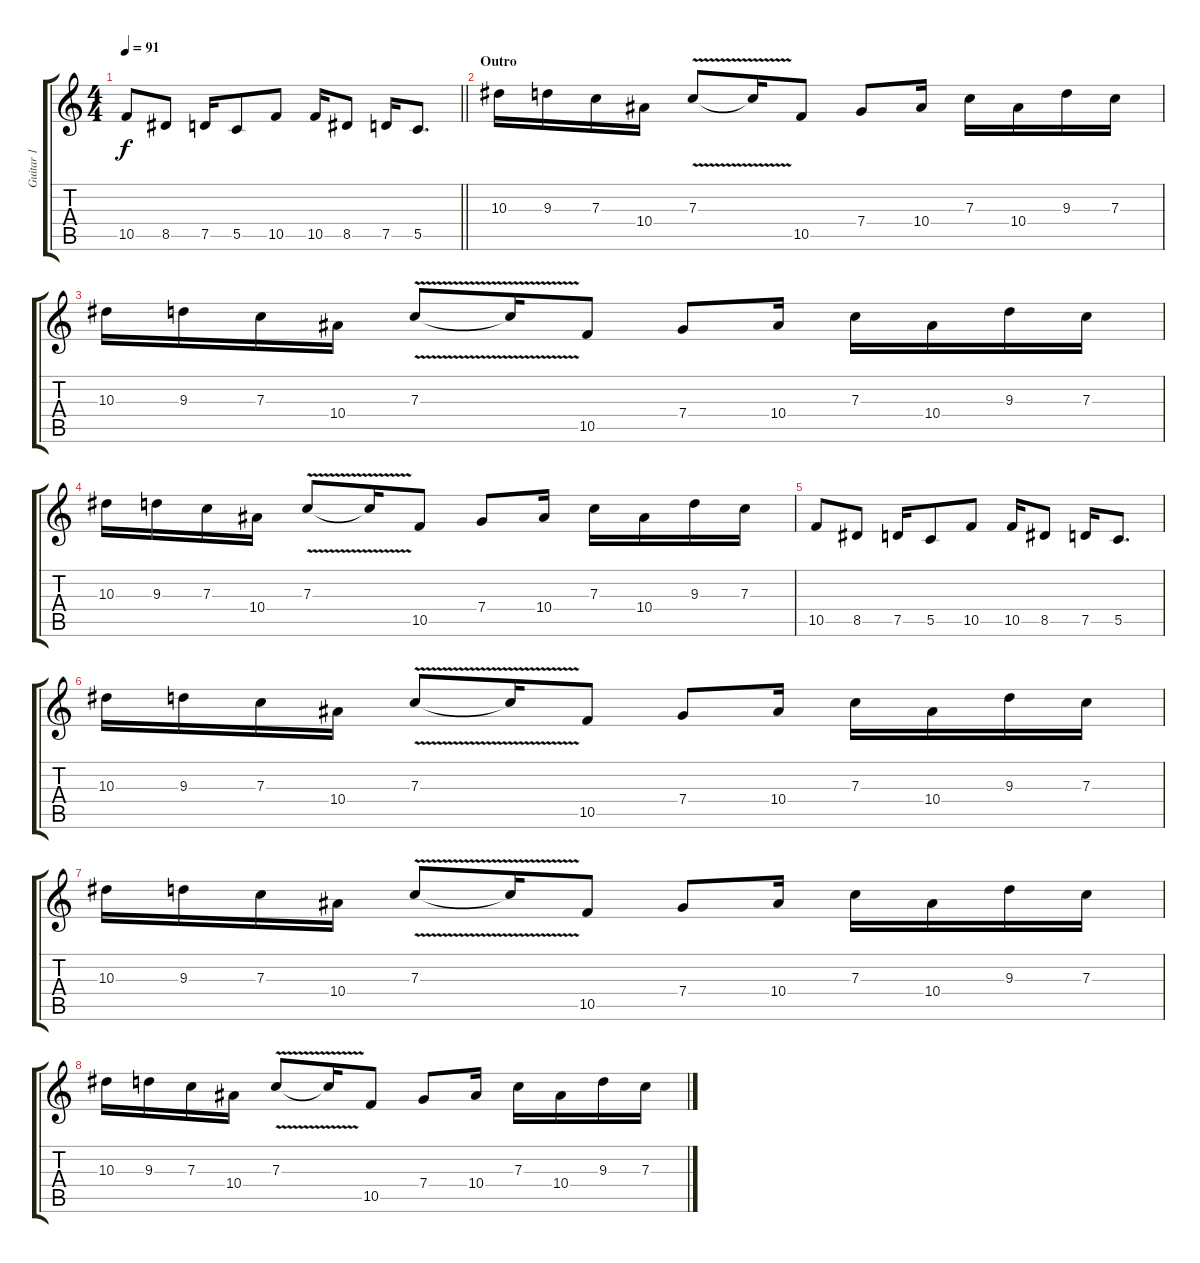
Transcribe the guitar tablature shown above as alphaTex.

\track ("Guitar 1" "Guitar 1") {instrument distortionguitar}
\staff {score tabs}
\tuning (D4 A3 F3 C3 G2 C2) {hide}
\ts (4 4)
\tempo 91
\clef g2
\barLineRight lightlight
\ks c
10.5.8{dy f} 8.5.8 7.5.16 5.5.8 10.5.8 10.5.16 8.5.8 7.5.16 5.5.8{d} |
\section ("" "Outro")
10.3.16 9.3.16 7.3.16 10.4.16 7.3{v}.8 7.3{t}.16 10.5.8 7.4.8 10.4.16 7.3.16 10.4.16 9.3.16 7.3.16 |
10.3.16 9.3.16 7.3.16 10.4.16 7.3{v}.8 7.3{t}.16 10.5.8 7.4.8 10.4.16 7.3.16 10.4.16 9.3.16 7.3.16 |
10.3.16 9.3.16 7.3.16 10.4.16 7.3{v}.8 7.3{t}.16 10.5.8 7.4.8 10.4.16 7.3.16 10.4.16 9.3.16 7.3.16 |
10.5.8 8.5.8 7.5.16 5.5.8 10.5.8 10.5.16 8.5.8 7.5.16 5.5.8{d} |
10.3.16 9.3.16 7.3.16 10.4.16 7.3{v}.8 7.3{t}.16 10.5.8 7.4.8 10.4.16 7.3.16 10.4.16 9.3.16 7.3.16 |
10.3.16 9.3.16 7.3.16 10.4.16 7.3{v}.8 7.3{t}.16 10.5.8 7.4.8 10.4.16 7.3.16 10.4.16 9.3.16 7.3.16 |
10.3.16 9.3.16 7.3.16 10.4.16 7.3{v}.8 7.3{t}.16 10.5.8 7.4.8 10.4.16 7.3.16 10.4.16 9.3.16 7.3.16
